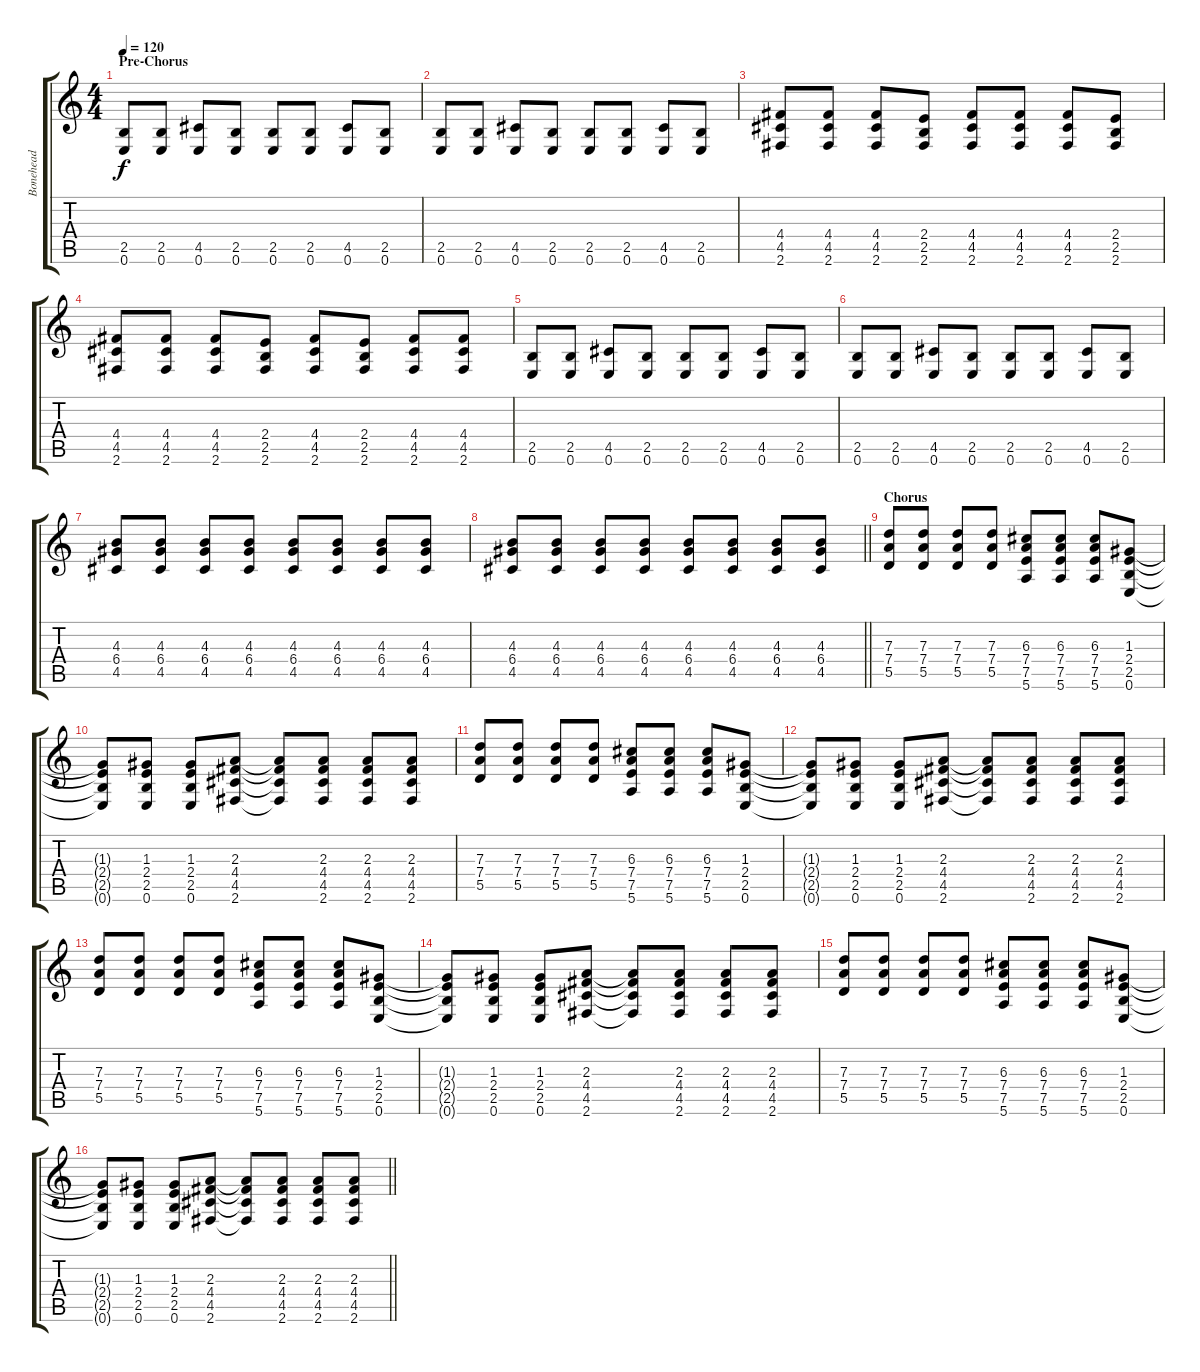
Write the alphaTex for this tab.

\track ("Bonehead" "Bonehead") {instrument overdrivenguitar}
\staff {score tabs}
\tuning (E4 B3 G3 D3 A2 E2) {hide}
\ts (4 4)
\section ("" "Pre-Chorus")
\tempo 120
\clef g2
\ks c
(2.5 0.6).8{dy f} (2.5 0.6).8 (4.5 0.6).8 (2.5 0.6).8 (2.5 0.6).8 (2.5 0.6).8 (4.5 0.6).8 (2.5 0.6).8 |
(2.5 0.6).8 (2.5 0.6).8 (4.5 0.6).8 (2.5 0.6).8 (2.5 0.6).8 (2.5 0.6).8 (4.5 0.6).8 (2.5 0.6).8 |
(4.4 4.5 2.6).8 (4.4 4.5 2.6).8 (4.4 4.5 2.6).8 (2.4 2.5 2.6).8 (4.4 4.5 2.6).8 (4.4 4.5 2.6).8 (4.4 4.5 2.6).8 (2.4 2.5 2.6).8 |
(4.4 4.5 2.6).8 (4.4 4.5 2.6).8 (4.4 4.5 2.6).8 (2.4 2.5 2.6).8 (4.4 4.5 2.6).8 (2.4 2.5 2.6).8 (4.4 4.5 2.6).8 (4.4 4.5 2.6).8 |
(2.5 0.6).8 (2.5 0.6).8 (4.5 0.6).8 (2.5 0.6).8 (2.5 0.6).8 (2.5 0.6).8 (4.5 0.6).8 (2.5 0.6).8 |
(2.5 0.6).8 (2.5 0.6).8 (4.5 0.6).8 (2.5 0.6).8 (2.5 0.6).8 (2.5 0.6).8 (4.5 0.6).8 (2.5 0.6).8 |
(4.3 6.4 4.5).8 (4.3 6.4 4.5).8 (4.3 6.4 4.5).8 (4.3 6.4 4.5).8 (4.3 6.4 4.5).8 (4.3 6.4 4.5).8 (4.3 6.4 4.5).8 (4.3 6.4 4.5).8 |
\barLineRight lightlight
(4.3 6.4 4.5).8 (4.3 6.4 4.5).8 (4.3 6.4 4.5).8 (4.3 6.4 4.5).8 (4.3 6.4 4.5).8 (4.3 6.4 4.5).8 (4.3 6.4 4.5).8 (4.3 6.4 4.5).8 |
\section ("" "Chorus")
(7.3 7.4 5.5).8 (7.3 7.4 5.5).8 (7.3 7.4 5.5).8 (7.3 7.4 5.5).8 (6.3 7.4 7.5 5.6).8 (6.3 7.4 7.5 5.6).8 (6.3 7.4 7.5 5.6).8 (1.3 2.4 2.5 0.6).8 |
(1.3{t} 2.4{t} 2.5{t} 0.6{t}).8 (1.3 2.4 2.5 0.6).8 (1.3 2.4 2.5 0.6).8 (2.3 4.4 4.5 2.6).8 (2.3{t} 4.4{t} 4.5{t} 2.6{t}).8 (2.3 4.4 4.5 2.6).8 (2.3 4.4 4.5 2.6).8 (2.3 4.4 4.5 2.6).8 |
(7.3 7.4 5.5).8 (7.3 7.4 5.5).8 (7.3 7.4 5.5).8 (7.3 7.4 5.5).8 (6.3 7.4 7.5 5.6).8 (6.3 7.4 7.5 5.6).8 (6.3 7.4 7.5 5.6).8 (1.3 2.4 2.5 0.6).8 |
(1.3{t} 2.4{t} 2.5{t} 0.6{t}).8 (1.3 2.4 2.5 0.6).8 (1.3 2.4 2.5 0.6).8 (2.3 4.4 4.5 2.6).8 (2.3{t} 4.4{t} 4.5{t} 2.6{t}).8 (2.3 4.4 4.5 2.6).8 (2.3 4.4 4.5 2.6).8 (2.3 4.4 4.5 2.6).8 |
(7.3 7.4 5.5).8 (7.3 7.4 5.5).8 (7.3 7.4 5.5).8 (7.3 7.4 5.5).8 (6.3 7.4 7.5 5.6).8 (6.3 7.4 7.5 5.6).8 (6.3 7.4 7.5 5.6).8 (1.3 2.4 2.5 0.6).8 |
(1.3{t} 2.4{t} 2.5{t} 0.6{t}).8 (1.3 2.4 2.5 0.6).8 (1.3 2.4 2.5 0.6).8 (2.3 4.4 4.5 2.6).8 (2.3{t} 4.4{t} 4.5{t} 2.6{t}).8 (2.3 4.4 4.5 2.6).8 (2.3 4.4 4.5 2.6).8 (2.3 4.4 4.5 2.6).8 |
(7.3 7.4 5.5).8 (7.3 7.4 5.5).8 (7.3 7.4 5.5).8 (7.3 7.4 5.5).8 (6.3 7.4 7.5 5.6).8 (6.3 7.4 7.5 5.6).8 (6.3 7.4 7.5 5.6).8 (1.3 2.4 2.5 0.6).8 |
\barLineRight lightlight
(1.3{t} 2.4{t} 2.5{t} 0.6{t}).8 (1.3 2.4 2.5 0.6).8 (1.3 2.4 2.5 0.6).8 (2.3 4.4 4.5 2.6).8 (2.3{t} 4.4{t} 4.5{t} 2.6{t}).8 (2.3 4.4 4.5 2.6).8 (2.3 4.4 4.5 2.6).8 (2.3 4.4 4.5 2.6).8
